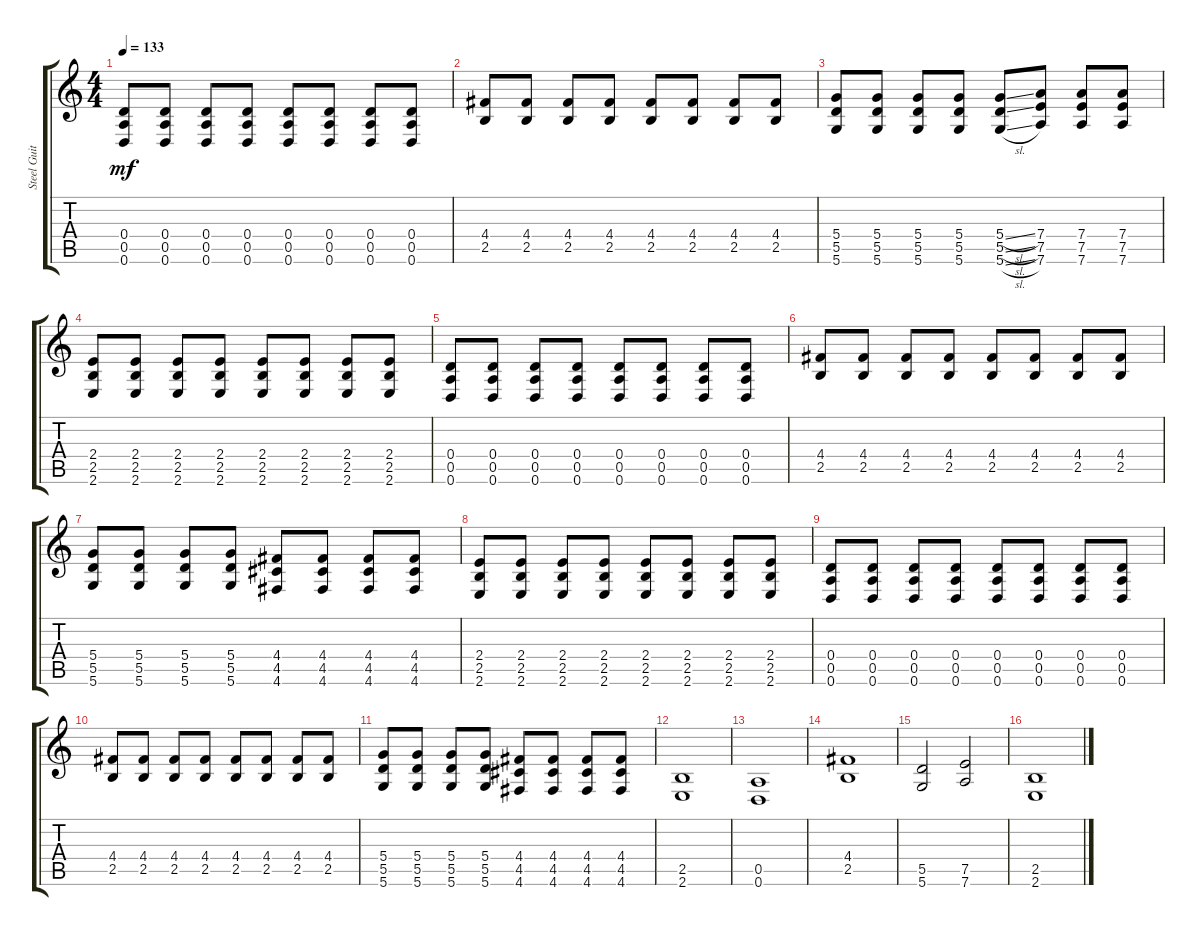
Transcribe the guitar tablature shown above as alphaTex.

\track ("Steel Guitar" "Steel Guit") {instrument acousticguitarsteel}
\staff {score tabs}
\tuning (E4 B3 G3 D3 A2 D2) {hide}
\ts (4 4)
\tempo 133
\clef g2
\ks c
(0.4 0.5 0.6).8{dy mf} (0.4 0.5 0.6).8 (0.4 0.5 0.6).8 (0.4 0.5 0.6).8 (0.4 0.5 0.6).8 (0.4 0.5 0.6).8 (0.4 0.5 0.6).8 (0.4 0.5 0.6).8 |
(4.4 2.5).8 (4.4 2.5).8 (4.4 2.5).8 (4.4 2.5).8 (4.4 2.5).8 (4.4 2.5).8 (4.4 2.5).8 (4.4 2.5).8 |
(5.4 5.5 5.6).8 (5.4 5.5 5.6).8 (5.4 5.5 5.6).8 (5.4 5.5 5.6).8 (5.4{sl} 5.5{sl} 5.6{sl}).8 (7.4 7.5 7.6).8 (7.4 7.5 7.6).8 (7.4 7.5 7.6).8 |
(2.4 2.5 2.6).8 (2.4 2.5 2.6).8 (2.4 2.5 2.6).8 (2.4 2.5 2.6).8 (2.4 2.5 2.6).8 (2.4 2.5 2.6).8 (2.4 2.5 2.6).8 (2.4 2.5 2.6).8 |
(0.4 0.5 0.6).8 (0.4 0.5 0.6).8 (0.4 0.5 0.6).8 (0.4 0.5 0.6).8 (0.4 0.5 0.6).8 (0.4 0.5 0.6).8 (0.4 0.5 0.6).8 (0.4 0.5 0.6).8 |
(4.4 2.5).8 (4.4 2.5).8 (4.4 2.5).8 (4.4 2.5).8 (4.4 2.5).8 (4.4 2.5).8 (4.4 2.5).8 (4.4 2.5).8 |
(5.4 5.5 5.6).8 (5.4 5.5 5.6).8 (5.4 5.5 5.6).8 (5.4 5.5 5.6).8 (4.4 4.5 4.6).8 (4.4 4.5 4.6).8 (4.4 4.5 4.6).8 (4.4 4.5 4.6).8 |
(2.4 2.5 2.6).8 (2.4 2.5 2.6).8 (2.4 2.5 2.6).8 (2.4 2.5 2.6).8 (2.4 2.5 2.6).8 (2.4 2.5 2.6).8 (2.4 2.5 2.6).8 (2.4 2.5 2.6).8 |
(0.4 0.5 0.6).8 (0.4 0.5 0.6).8 (0.4 0.5 0.6).8 (0.4 0.5 0.6).8 (0.4 0.5 0.6).8 (0.4 0.5 0.6).8 (0.4 0.5 0.6).8 (0.4 0.5 0.6).8 |
(4.4 2.5).8 (4.4 2.5).8 (4.4 2.5).8 (4.4 2.5).8 (4.4 2.5).8 (4.4 2.5).8 (4.4 2.5).8 (4.4 2.5).8 |
(5.4 5.5 5.6).8 (5.4 5.5 5.6).8 (5.4 5.5 5.6).8 (5.4 5.5 5.6).8 (4.4 4.5 4.6).8 (4.4 4.5 4.6).8 (4.4 4.5 4.6).8 (4.4 4.5 4.6).8 |
(2.5 2.6).1 |
(0.5 0.6).1 |
(4.4 2.5).1 |
(5.5 5.6).2 (7.5 7.6).2 |
(2.5 2.6).1
